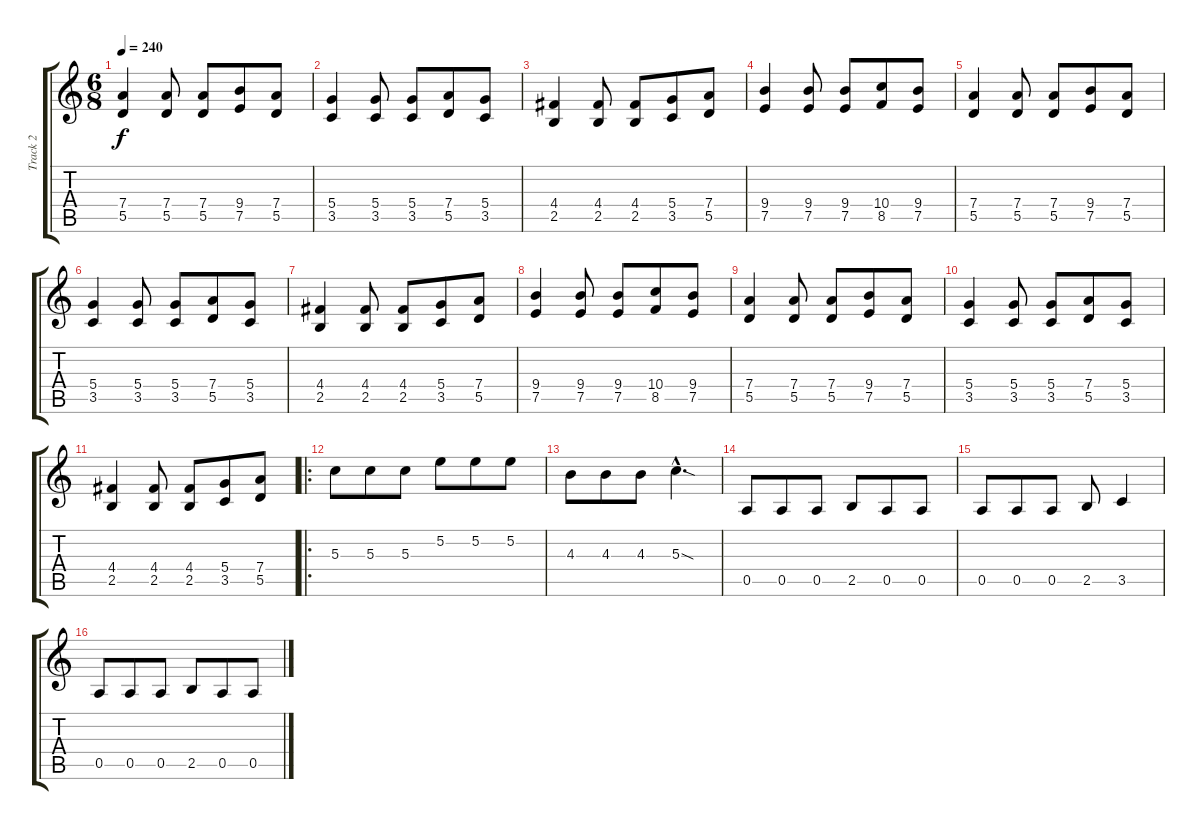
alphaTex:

\track ("Track 2" "Track 2") {instrument distortionguitar}
\staff {score tabs}
\tuning (E4 B3 G3 D3 A2 E2) {hide}
\ts (6 8)
\tempo 240
\clef g2
\ks c
(7.4 5.5).4{dy f} (7.4 5.5).8 (7.4 5.5).8 (9.4 7.5).8 (7.4 5.5).8 |
(5.4 3.5).4 (5.4 3.5).8 (5.4 3.5).8 (7.4 5.5).8 (5.4 3.5).8 |
(4.4 2.5).4 (4.4 2.5).8 (4.4 2.5).8 (5.4 3.5).8 (7.4 5.5).8 |
(9.4 7.5).4 (9.4 7.5).8 (9.4 7.5).8 (10.4 8.5).8 (9.4 7.5).8 |
(7.4 5.5).4 (7.4 5.5).8 (7.4 5.5).8 (9.4 7.5).8 (7.4 5.5).8 |
(5.4 3.5).4 (5.4 3.5).8 (5.4 3.5).8 (7.4 5.5).8 (5.4 3.5).8 |
(4.4 2.5).4 (4.4 2.5).8 (4.4 2.5).8 (5.4 3.5).8 (7.4 5.5).8 |
(9.4 7.5).4 (9.4 7.5).8 (9.4 7.5).8 (10.4 8.5).8 (9.4 7.5).8 |
(7.4 5.5).4 (7.4 5.5).8 (7.4 5.5).8 (9.4 7.5).8 (7.4 5.5).8 |
(5.4 3.5).4 (5.4 3.5).8 (5.4 3.5).8 (7.4 5.5).8 (5.4 3.5).8 |
(4.4 2.5).4 (4.4 2.5).8 (4.4 2.5).8 (5.4 3.5).8 (7.4 5.5).8 |
\ro
5.3.8 5.3.8 5.3.8 5.2.8 5.2.8 5.2.8 |
4.3.8 4.3.8 4.3.8 5.3{sod hac}.4{d} |
0.5.8 0.5.8 0.5.8 2.5.8 0.5.8 0.5.8 |
0.5.8 0.5.8 0.5.8 2.5.8 3.5.4 |
0.5.8 0.5.8 0.5.8 2.5.8 0.5.8 0.5.8
